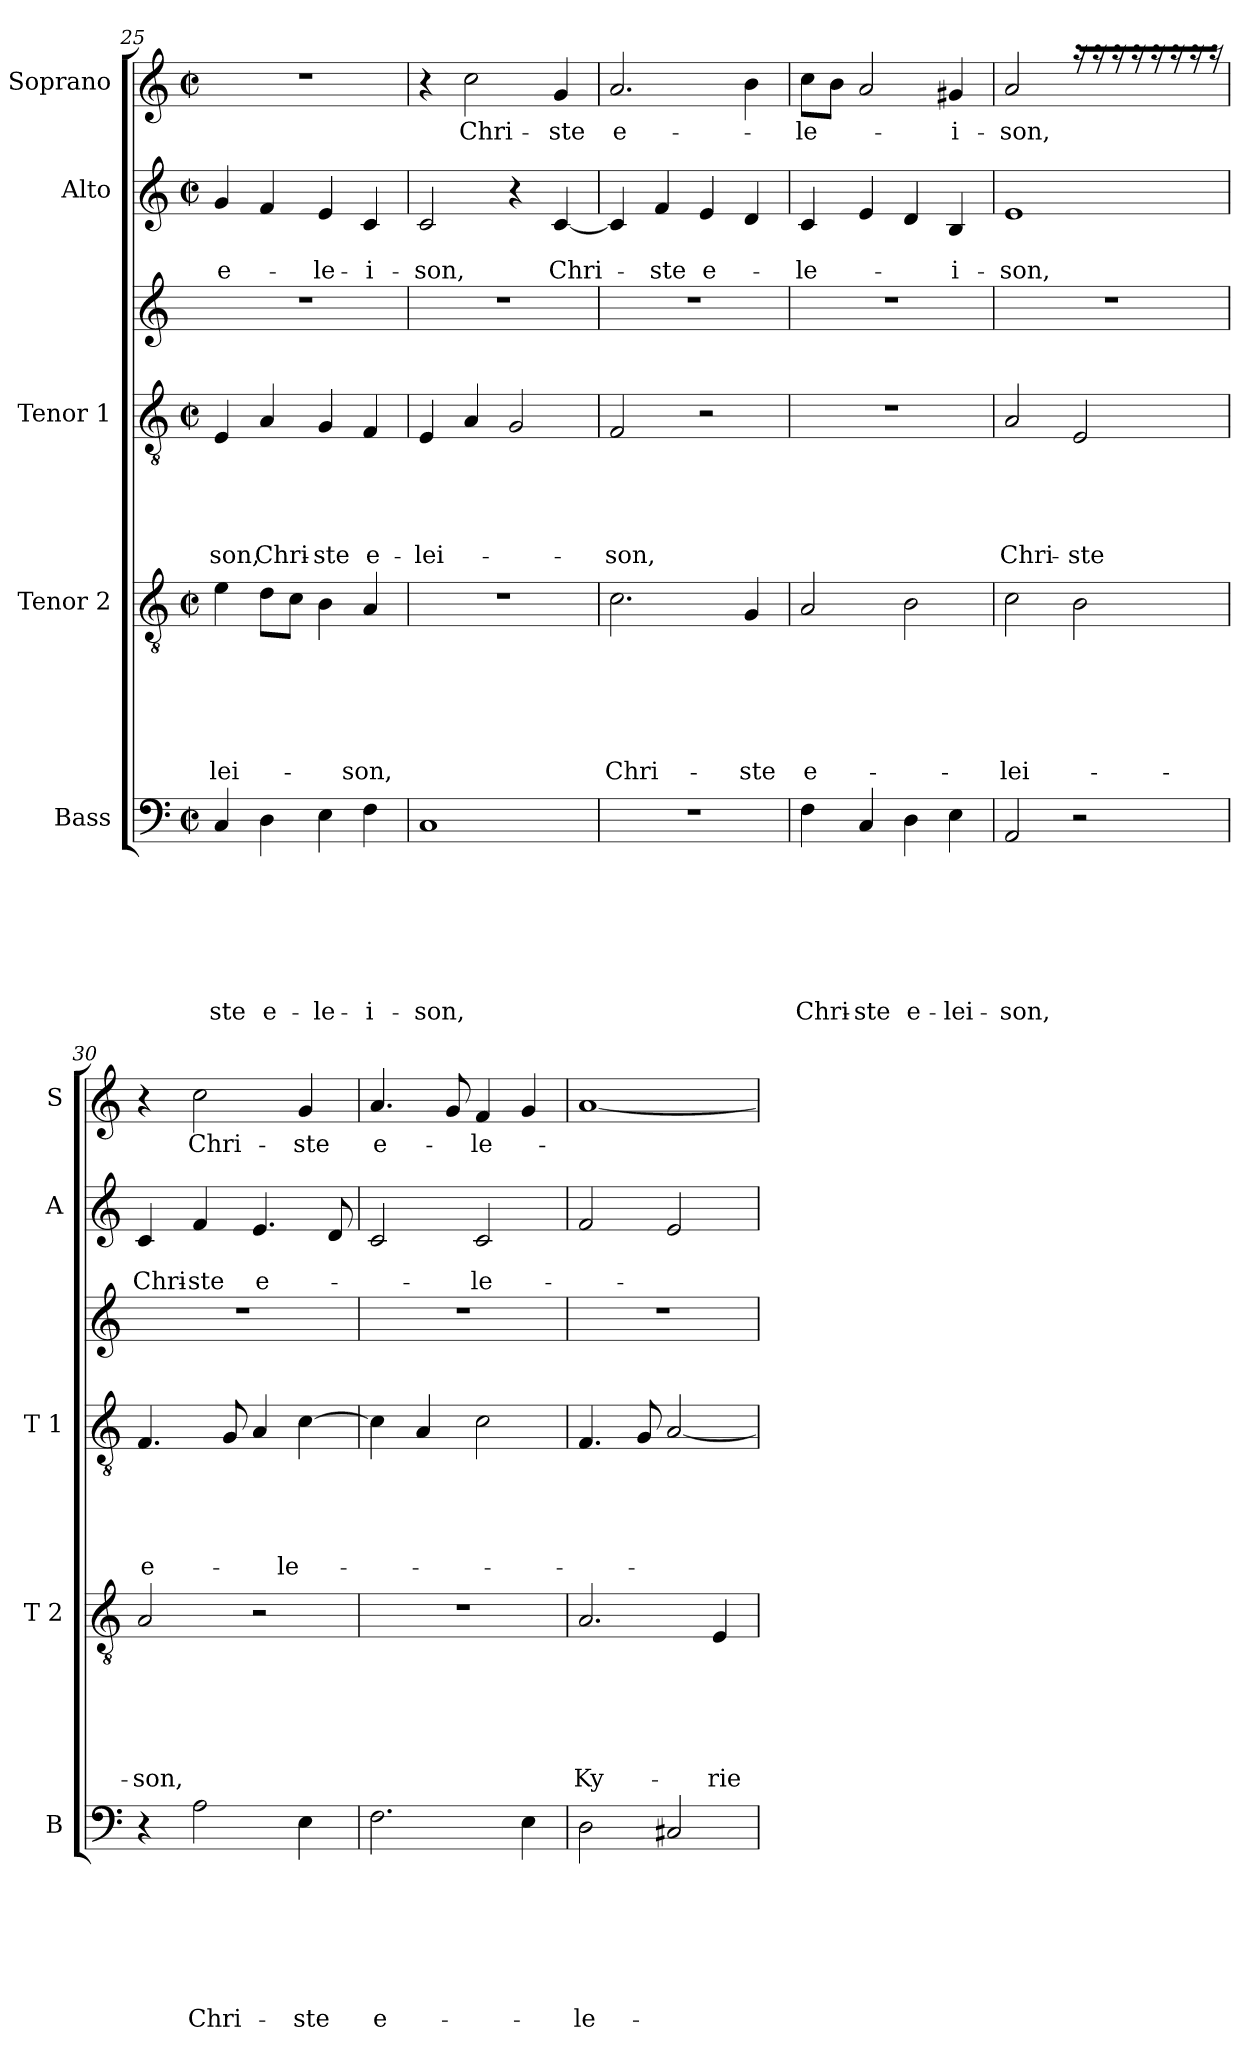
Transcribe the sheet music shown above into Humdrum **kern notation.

**kern	**text	**text	**text	**text	**text	**text	**text	**kern	**text	**text	**text	**text	**text	**text	**kern	**text	**text	**text	**text	**text	**kern	**kern	**text	**text	**kern	**text
*part6	*part6	*part6	*part6	*part6	*part6	*part6	*part6	*part5	*part5	*part5	*part5	*part5	*part5	*part5	*part4	*part4	*part4	*part4	*part4	*part4	*part3	*part2	*part2	*part2	*part1	*part1
*staff6	*staff6	*staff6	*staff6	*staff6	*staff6	*staff6	*staff6	*staff5	*staff5	*staff5	*staff5	*staff5	*staff5	*staff5	*staff4	*staff4	*staff4	*staff4	*staff4	*staff4	*staff3	*staff2	*staff2	*staff2	*staff1	*staff1
*I"Bass	*	*	*	*	*	*	*	*I"Tenor 2	*	*	*	*	*	*	*I"Tenor 1	*	*	*	*	*	*	*I"Alto	*	*	*I"Soprano	*
*I'B	*	*	*	*	*	*	*	*I'T 2	*	*	*	*	*	*	*I'T 1	*	*	*	*	*	*	*I'A	*	*	*I'S	*
*clefF4	*	*	*	*	*	*	*	*clefGv2	*	*	*	*	*	*	*clefGv2	*	*	*	*	*	*clefG2	*clefG2	*	*	*clefG2	*
*k[]	*	*	*	*	*	*	*	*k[]	*	*	*	*	*	*	*k[]	*	*	*	*	*	*k[]	*k[]	*	*	*k[]	*
*C:	*	*	*	*	*	*	*	*C:	*	*	*	*	*	*	*C:	*	*	*	*	*	*C:	*C:	*	*	*C:	*
*M2/2	*	*	*	*	*	*	*	*M2/2	*	*	*	*	*	*	*M2/2	*	*	*	*	*	*	*M2/2	*	*	*M2/2	*
*met(c|)	*	*	*	*	*	*	*	*met(c|)	*	*	*	*	*	*	*met(c|)	*	*	*	*	*	*	*met(c|)	*	*	*met(c|)	*
=25	=25	=25	=25	=25	=25	=25	=25	=25	=25	=25	=25	=25	=25	=25	=25	=25	=25	=25	=25	=25	=25	=25	=25	=25	=25	=25
!	!	!	!	!	!	!	!LO:LY:b	!	!	!	!	!	!	!LO:LY:b	!	!	!	!	!	!LO:LY:b	!	!	!	!LO:LY:b	!	!
4C/	.	.	.	.	.	.	-ste	4e\	.	.	.	.	.	-lei-	4E/	.	.	.	.	-son,	1r	4g/	.	e-	1r	.
!	!	!	!	!	!	!	!LO:LY:b	!	!	!	!	!	!	!	!	!	!	!	!	!LO:LY:b	!	!	!	!	!	!
4D\	.	.	.	.	.	.	e-	8d\L	.	.	.	.	.	.	4A/	.	.	.	.	Chri-	.	4f/	.	.	.	.
.	.	.	.	.	.	.	.	8c\J	.	.	.	.	.	.	.	.	.	.	.	.	.	.	.	.	.	.
!	!	!	!	!	!	!	!LO:LY:b	!	!	!	!	!	!	!	!	!	!	!	!	!LO:LY:b	!	!	!	!LO:LY:b	!	!
4E\	.	.	.	.	.	.	-le-	4B\	.	.	.	.	.	.	4G/	.	.	.	.	-ste	.	4e/	.	-le-	.	.
!	!	!	!	!	!	!	!LO:LY:b	!	!	!	!	!	!	!LO:LY:b	!	!	!	!	!	!LO:LY:b	!	!	!	!LO:LY:b	!	!
4F\	.	.	.	.	.	.	-i-	4A/	.	.	.	.	.	-son,	4F/	.	.	.	.	e-	.	4c/	.	-i-	.	.
=26	=26	=26	=26	=26	=26	=26	=26	=26	=26	=26	=26	=26	=26	=26	=26	=26	=26	=26	=26	=26	=26	=26	=26	=26	=26	=26
!	!	!	!	!	!	!	!LO:LY:b	!	!	!	!	!	!	!	!	!	!	!	!	!LO:LY:b	!	!	!	!LO:LY:b	!	!
1C	.	.	.	.	.	.	-son,	1r	.	.	.	.	.	.	4E/	.	.	.	.	-lei-	1r	2c/	.	-son,	4r	.
!	!	!	!	!	!	!	!	!	!	!	!	!	!	!	!	!	!	!	!	!	!	!	!	!	!	!LO:LY:b
.	.	.	.	.	.	.	.	.	.	.	.	.	.	.	4A/	.	.	.	.	.	.	.	.	.	2cc\	Chri-
.	.	.	.	.	.	.	.	.	.	.	.	.	.	.	2G/	.	.	.	.	.	.	4r	.	.	.	.
!	!	!	!	!	!	!	!	!	!	!	!	!	!	!	!	!	!	!	!	!	!	!	!	!LO:LY:b	!	!LO:LY:b
.	.	.	.	.	.	.	.	.	.	.	.	.	.	.	.	.	.	.	.	.	.	[<4c/	.	Chri-	4g/	-ste
=27	=27	=27	=27	=27	=27	=27	=27	=27	=27	=27	=27	=27	=27	=27	=27	=27	=27	=27	=27	=27	=27	=27	=27	=27	=27	=27
!	!	!	!	!	!	!	!	!	!	!	!	!	!	!LO:LY:b	!	!	!	!	!	!LO:LY:b	!	!	!	!	!	!LO:LY:b
1r	.	.	.	.	.	.	.	2.c\	.	.	.	.	.	Chri-	2F/	.	.	.	.	-son,	1r	4c/]	.	.	2.a/	e-
!	!	!	!	!	!	!	!	!	!	!	!	!	!	!	!	!	!	!	!	!	!	!	!	!LO:LY:b	!	!
.	.	.	.	.	.	.	.	.	.	.	.	.	.	.	.	.	.	.	.	.	.	4f/	.	-ste	.	.
!	!	!	!	!	!	!	!	!	!	!	!	!	!	!	!	!	!	!	!	!	!	!	!	!LO:LY:b	!	!
.	.	.	.	.	.	.	.	.	.	.	.	.	.	.	2r	.	.	.	.	.	.	4e/	.	e-	.	.
!	!	!	!	!	!	!	!	!	!	!	!	!	!	!LO:LY:b	!	!	!	!	!	!	!	!	!	!	!	!
.	.	.	.	.	.	.	.	4G/	.	.	.	.	.	-ste	.	.	.	.	.	.	.	4d/	.	.	4b\	.
=28	=28	=28	=28	=28	=28	=28	=28	=28	=28	=28	=28	=28	=28	=28	=28	=28	=28	=28	=28	=28	=28	=28	=28	=28	=28	=28
!	!	!	!	!	!	!	!LO:LY:b	!	!	!	!	!	!	!LO:LY:b	!	!	!	!	!	!	!	!	!	!LO:LY:b	!	!LO:LY:b
4F\	.	.	.	.	.	.	Chri-	2A/	.	.	.	.	.	e-	1r	.	.	.	.	.	1r	4c/	.	-le-	8cc\L	-le-
.	.	.	.	.	.	.	.	.	.	.	.	.	.	.	.	.	.	.	.	.	.	.	.	.	8b\J	.
!	!	!	!	!	!	!	!LO:LY:b	!	!	!	!	!	!	!	!	!	!	!	!	!	!	!	!	!	!	!
4C/	.	.	.	.	.	.	-ste	.	.	.	.	.	.	.	.	.	.	.	.	.	.	4e/	.	.	2a/	.
!	!	!	!	!	!	!	!LO:LY:b	!	!	!	!	!	!	!	!	!	!	!	!	!	!	!	!	!	!	!
4D\	.	.	.	.	.	.	e-	2B\	.	.	.	.	.	.	.	.	.	.	.	.	.	4d/	.	.	.	.
!	!	!	!	!	!	!	!LO:LY:b	!	!	!	!	!	!	!	!	!	!	!	!	!	!	!	!	!LO:LY:b	!	!LO:LY:b
4E\	.	.	.	.	.	.	-lei-	.	.	.	.	.	.	.	.	.	.	.	.	.	.	4B/	.	-i-	4g#X/	-i-
=29	=29	=29	=29	=29	=29	=29	=29	=29	=29	=29	=29	=29	=29	=29	=29	=29	=29	=29	=29	=29	=29	=29	=29	=29	=29	=29
!	!	!	!	!	!	!	!LO:LY:b	!	!	!	!	!	!	!LO:LY:b	!	!	!	!	!	!LO:LY:b	!	!	!	!LO:LY:b	!	!LO:LY:b
2AA/	.	.	.	.	.	.	-son,	2c\	.	.	.	.	.	-lei-	2A/	.	.	.	.	Chri-	1r	1e	.	-son,	2a/	-son,
!	!	!	!	!	!	!	!	!	!	!	!	!	!	!	!	!	!	!	!	!LO:LY:b	!	!	!	!	!	!
*	*	*	*	*	*	*	*	*	*	*	*	*	*	*	*	*	*	*	*	*	*	*	*	*	*tremolo	*
2r	.	.	.	.	.	.	.	2B\	.	.	.	.	.	.	2E/	.	.	.	.	-ste	.	.	.	.	16rLL	.
.	.	.	.	.	.	.	.	.	.	.	.	.	.	.	.	.	.	.	.	.	.	.	.	.	16r	.
.	.	.	.	.	.	.	.	.	.	.	.	.	.	.	.	.	.	.	.	.	.	.	.	.	16r	.
.	.	.	.	.	.	.	.	.	.	.	.	.	.	.	.	.	.	.	.	.	.	.	.	.	16r	.
.	.	.	.	.	.	.	.	.	.	.	.	.	.	.	.	.	.	.	.	.	.	.	.	.	16r	.
.	.	.	.	.	.	.	.	.	.	.	.	.	.	.	.	.	.	.	.	.	.	.	.	.	16r	.
.	.	.	.	.	.	.	.	.	.	.	.	.	.	.	.	.	.	.	.	.	.	.	.	.	16r	.
.	.	.	.	.	.	.	.	.	.	.	.	.	.	.	.	.	.	.	.	.	.	.	.	.	16rJJ	.
*	*	*	*	*	*	*	*	*	*	*	*	*	*	*	*	*	*	*	*	*	*	*	*	*	*Xtremolo	*
!!LO:LB:g=z
=30	=30	=30	=30	=30	=30	=30	=30	=30	=30	=30	=30	=30	=30	=30	=30	=30	=30	=30	=30	=30	=30	=30	=30	=30	=30	=30
!	!	!	!	!	!	!	!	!	!	!	!	!	!	!LO:LY:b	!	!	!	!	!	!LO:LY:b	!	!	!	!LO:LY:b	!	!
4r	.	.	.	.	.	.	.	2A/	.	.	.	.	.	-son,	4.F/	.	.	.	.	e-	1r	4c/	.	Chri-	4r	.
!	!	!	!	!	!	!	!LO:LY:b	!	!	!	!	!	!	!	!	!	!	!	!	!	!	!	!	!LO:LY:b	!	!LO:LY:b
2A\	.	.	.	.	.	.	Chri-	.	.	.	.	.	.	.	.	.	.	.	.	.	.	4f/	.	-ste	2cc\	Chri-
.	.	.	.	.	.	.	.	.	.	.	.	.	.	.	8G/	.	.	.	.	.	.	.	.	.	.	.
!	!	!	!	!	!	!	!	!	!	!	!	!	!	!	!	!	!	!	!	!	!	!	!	!LO:LY:b	!	!
.	.	.	.	.	.	.	.	2r	.	.	.	.	.	.	4A/	.	.	.	.	.	.	4.e/	.	e-	.	.
!	!	!	!	!	!	!	!LO:LY:b	!	!	!	!	!	!	!	!	!	!	!	!	!LO:LY:b	!	!	!	!	!	!LO:LY:b
4E\	.	.	.	.	.	.	-ste	.	.	.	.	.	.	.	[>4c\	.	.	.	.	-le-	.	.	.	.	4g/	-ste
.	.	.	.	.	.	.	.	.	.	.	.	.	.	.	.	.	.	.	.	.	.	8d/	.	.	.	.
=31	=31	=31	=31	=31	=31	=31	=31	=31	=31	=31	=31	=31	=31	=31	=31	=31	=31	=31	=31	=31	=31	=31	=31	=31	=31	=31
!	!	!	!	!	!	!	!LO:LY:b	!	!	!	!	!	!	!	!	!	!	!	!	!	!	!	!	!	!	!LO:LY:b
2.F\	.	.	.	.	.	.	e-	1r	.	.	.	.	.	.	4c\]	.	.	.	.	.	1r	2c/	.	.	4.a/	e-
.	.	.	.	.	.	.	.	.	.	.	.	.	.	.	4A/	.	.	.	.	.	.	.	.	.	.	.
.	.	.	.	.	.	.	.	.	.	.	.	.	.	.	.	.	.	.	.	.	.	.	.	.	8g/	.
!	!	!	!	!	!	!	!	!	!	!	!	!	!	!	!	!	!	!	!	!	!	!	!	!LO:LY:b	!	!LO:LY:b
.	.	.	.	.	.	.	.	.	.	.	.	.	.	.	2c\	.	.	.	.	.	.	2c/	.	-le-	4f/	-le-
4E\	.	.	.	.	.	.	.	.	.	.	.	.	.	.	.	.	.	.	.	.	.	.	.	.	4g/	.
=32	=32	=32	=32	=32	=32	=32	=32	=32	=32	=32	=32	=32	=32	=32	=32	=32	=32	=32	=32	=32	=32	=32	=32	=32	=32	=32
!	!	!	!	!	!	!	!LO:LY:b	!	!	!	!	!	!	!LO:LY:b	!	!	!	!	!	!	!	!	!	!	!	!
2D\	.	.	.	.	.	.	-le-	2.A/	.	.	.	.	.	Ky-	4.F/	.	.	.	.	.	1r	2f/	.	.	[<1a	.
.	.	.	.	.	.	.	.	.	.	.	.	.	.	.	8G/	.	.	.	.	.	.	.	.	.	.	.
2C#X/	.	.	.	.	.	.	.	.	.	.	.	.	.	.	[<2A/	.	.	.	.	.	.	2e/	.	.	.	.
!	!	!	!	!	!	!	!	!	!	!	!	!	!	!LO:LY:b	!	!	!	!	!	!	!	!	!	!	!	!
.	.	.	.	.	.	.	.	4E/	.	.	.	.	.	-rie	.	.	.	.	.	.	.	.	.	.	.	.
=	=	=	=	=	=	=	=	=	=	=	=	=	=	=	=	=	=	=	=	=	=	=	=	=	=	=
*-	*-	*-	*-	*-	*-	*-	*-	*-	*-	*-	*-	*-	*-	*-	*-	*-	*-	*-	*-	*-	*-	*-	*-	*-	*-	*-
